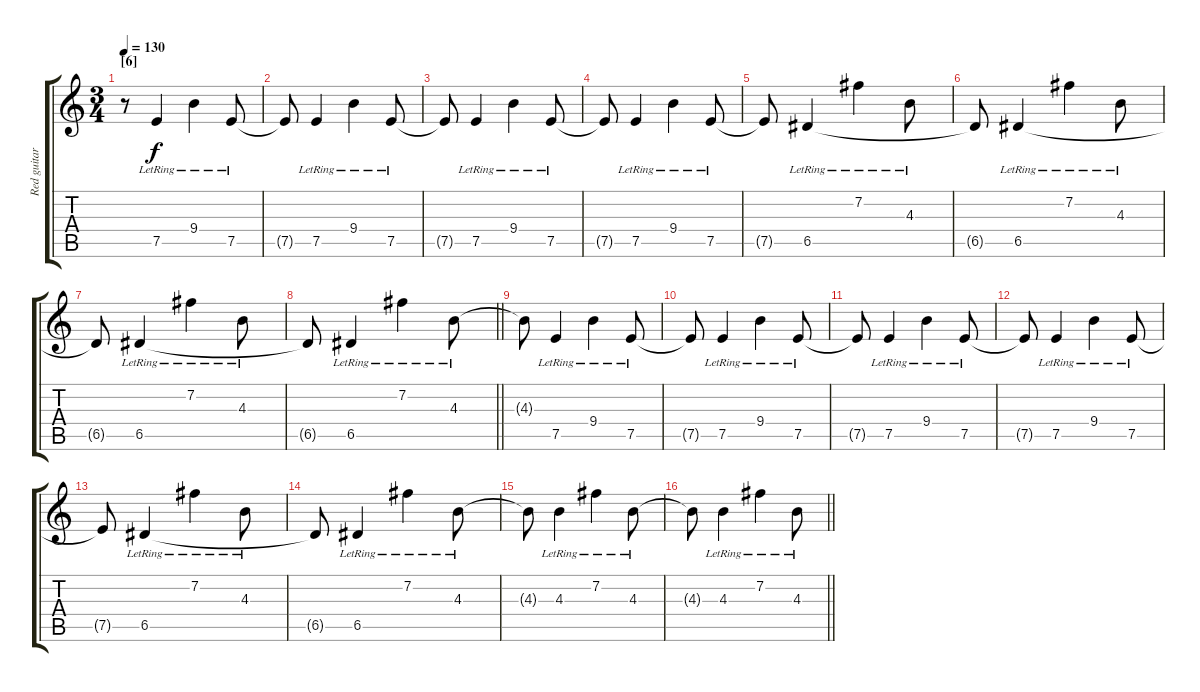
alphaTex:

\track ("Red guitar" "Red guitar") {instrument overdrivenguitar}
\staff {score tabs}
\tuning (E4 B3 G3 D3 A2 E2) {hide}
\ts (3 4)
\section ("" "[6]")
\tempo 130
\clef g2
\ks c
r.8{dy mf volume 6 instrument electricguitarclean} 7.5{lr}.4{dy f} 9.4{lr}.4 7.5{lr}.8 |
7.5{t}.8 7.5{lr}.4 9.4{lr}.4 7.5{lr}.8 |
7.5{t}.8 7.5{lr}.4 9.4{lr}.4 7.5{lr}.8 |
7.5{t}.8 7.5{lr}.4 9.4{lr}.4 7.5{lr}.8 |
7.5{t}.8 6.5{lr}.4 7.2{lr}.4 4.3{lr}.8 |
6.5{t}.8 6.5{lr}.4 7.2{lr}.4 4.3{lr}.8 |
6.5{t}.8 6.5{lr}.4 7.2{lr}.4 4.3{lr}.8 |
\barLineRight lightlight
6.5{t}.8 6.5{lr}.4 7.2{lr}.4 4.3{lr}.8 |
\section ("" "")
4.3{t}.8 7.5{lr}.4 9.4{lr}.4 7.5{lr}.8 |
7.5{t}.8 7.5{lr}.4 9.4{lr}.4 7.5{lr}.8 |
7.5{t}.8 7.5{lr}.4 9.4{lr}.4 7.5{lr}.8 |
7.5{t}.8 7.5{lr}.4 9.4{lr}.4 7.5{lr}.8 |
7.5{t}.8 6.5{lr}.4 7.2{lr}.4 4.3{lr}.8 |
6.5{t}.8 6.5{lr}.4 7.2{lr}.4 4.3{lr}.8 |
4.3{t}.8 4.3{lr}.4 7.2{lr}.4 4.3{lr}.8 |
\barLineRight lightlight
4.3{t}.8 4.3{lr}.4 7.2{lr}.4 4.3{lr}.8
